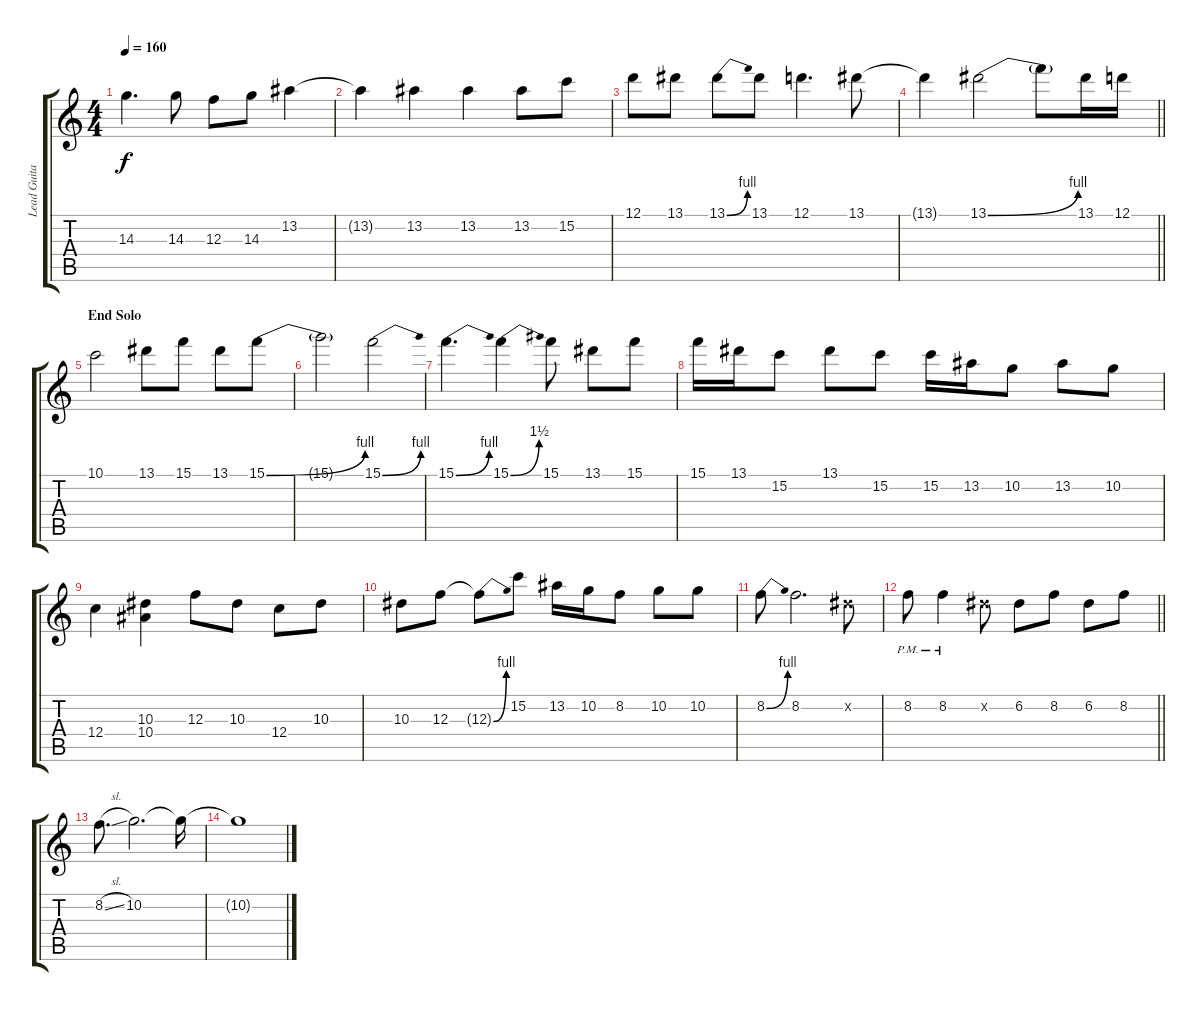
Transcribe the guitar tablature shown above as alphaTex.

\track ("Lead Guitar" "Lead Guita") {instrument distortionguitar}
\staff {score tabs}
\tuning (D4 A3 F3 C3 G2 C2) {hide}
\ts (4 4)
\tempo 160
\clef g2
\ks c
14.3.4{d dy f} 14.3.8 12.3.8 14.3.8 13.2.4 |
13.2{t}.4 13.2.4 13.2.4 13.2.8 15.2.8 |
12.1.8 13.1.8 13.1{be (bend 0 0 60 4)}.8 13.1.8 12.1.4{d} 13.1.8 |
\barLineRight lightlight
13.1{t}.4 13.1{be (bend 0 0 60 4)}.2 13.1{t}.8 13.1.16 12.1.16 |
\section ("" "End Solo")
10.1.2 13.1.8 15.1.8 13.1.8 15.1{be (bend 0 0 60 4)}.8 |
15.1{t}.2 15.1{be (bend 0 0 60 4)}.2 |
15.1{be (bend 0 0 60 4)}.4{d} 15.1{be (bend 0 0 60 6)}.4 15.1.8 13.1.8 15.1.8 |
15.1.16 13.1.16 15.2.8 13.1.8 15.2.8 15.2.16 13.2.16 10.2.8 13.2.8 10.2.8 |
12.4.4 (10.3 10.4).4 12.3.8 10.3.8 12.4.8 10.3.8 |
10.3.8 12.3.8 12.3{be (bend 0 0 60 4) t}.8 15.2.8 13.2.16 10.2.16 8.2.8 10.2.8 10.2.8 |
8.2{be (bend 0 0 60 4)}.8 8.2.2{d} 6.2{x}.8 |
\barLineRight lightlight
8.2{pm}.8 8.2{pm}.4 6.2{x}.8 6.2.8 8.2.8 6.2.8 8.2.8 |
8.2{sl}.8{d} 10.2.2{d} 10.2{t}.16 |
10.2{t}.1
